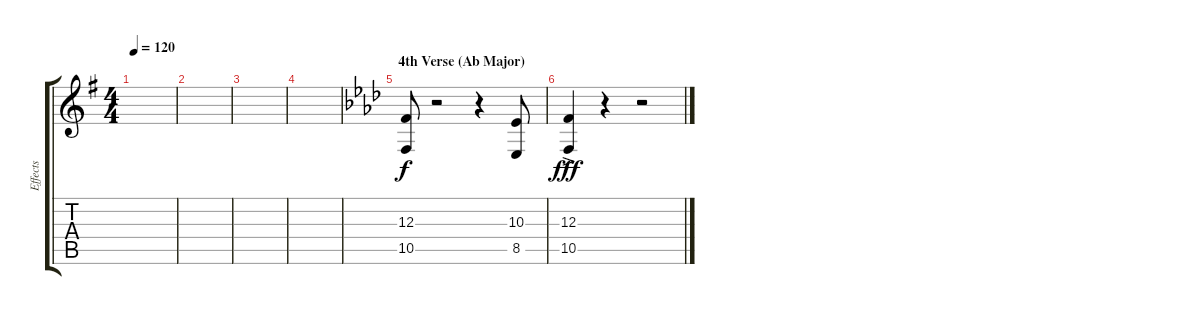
\track ("Effects" "Effects") {instrument orchestrahit}
\staff {score tabs}
\tuning (D4 A3 F3 C3 G2 D2) {hide}
\ts (4 4)
\tempo 120
\clef g2
\ks g
|
|
|
|
\section ("" "4th Verse (Ab Major)")
\ks ab
(12.3 10.5).8 r.2 r.4 (10.3 8.5).8 |
(12.3{ac} 10.5).4{dy fff} r.4 r.2
